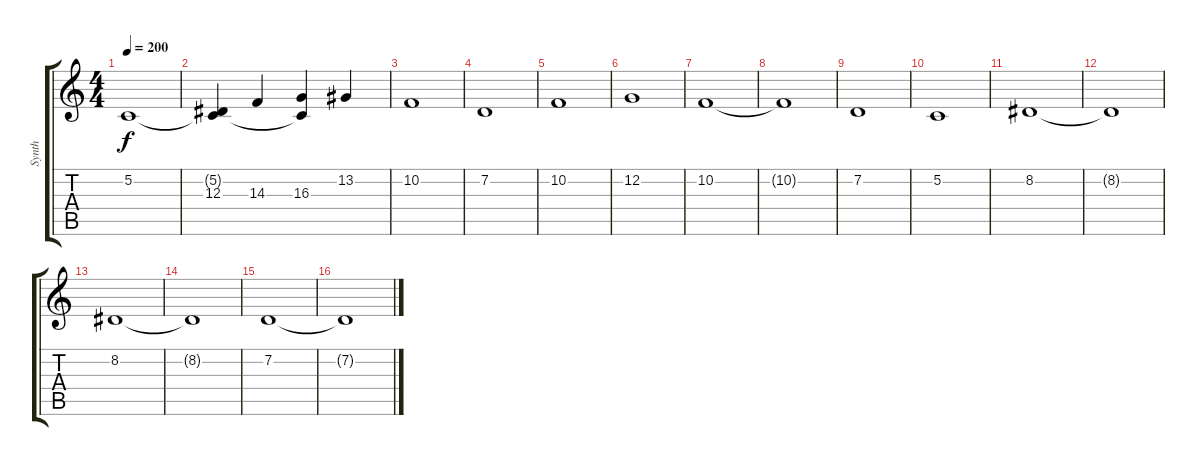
\track ("Synth" "Synth") {instrument stringensemble1}
\staff {score tabs}
\tuning (C4 G3 Eb3 Bb2 F2 C2) {hide}
\ts (4 4)
\tempo 200
\clef g2
\ks c
5.2.1{dy f} |
(5.2{t} 12.3).4 14.3.4 (5.2{t} 16.3).4 13.2.4 |
10.2.1 |
7.2.1 |
10.2.1 |
12.2.1 |
10.2.1 |
10.2{t}.1 |
7.2.1 |
5.2.1 |
8.2.1 |
8.2{t}.1 |
8.2.1 |
8.2{t}.1 |
7.2.1 |
7.2{t}.1
